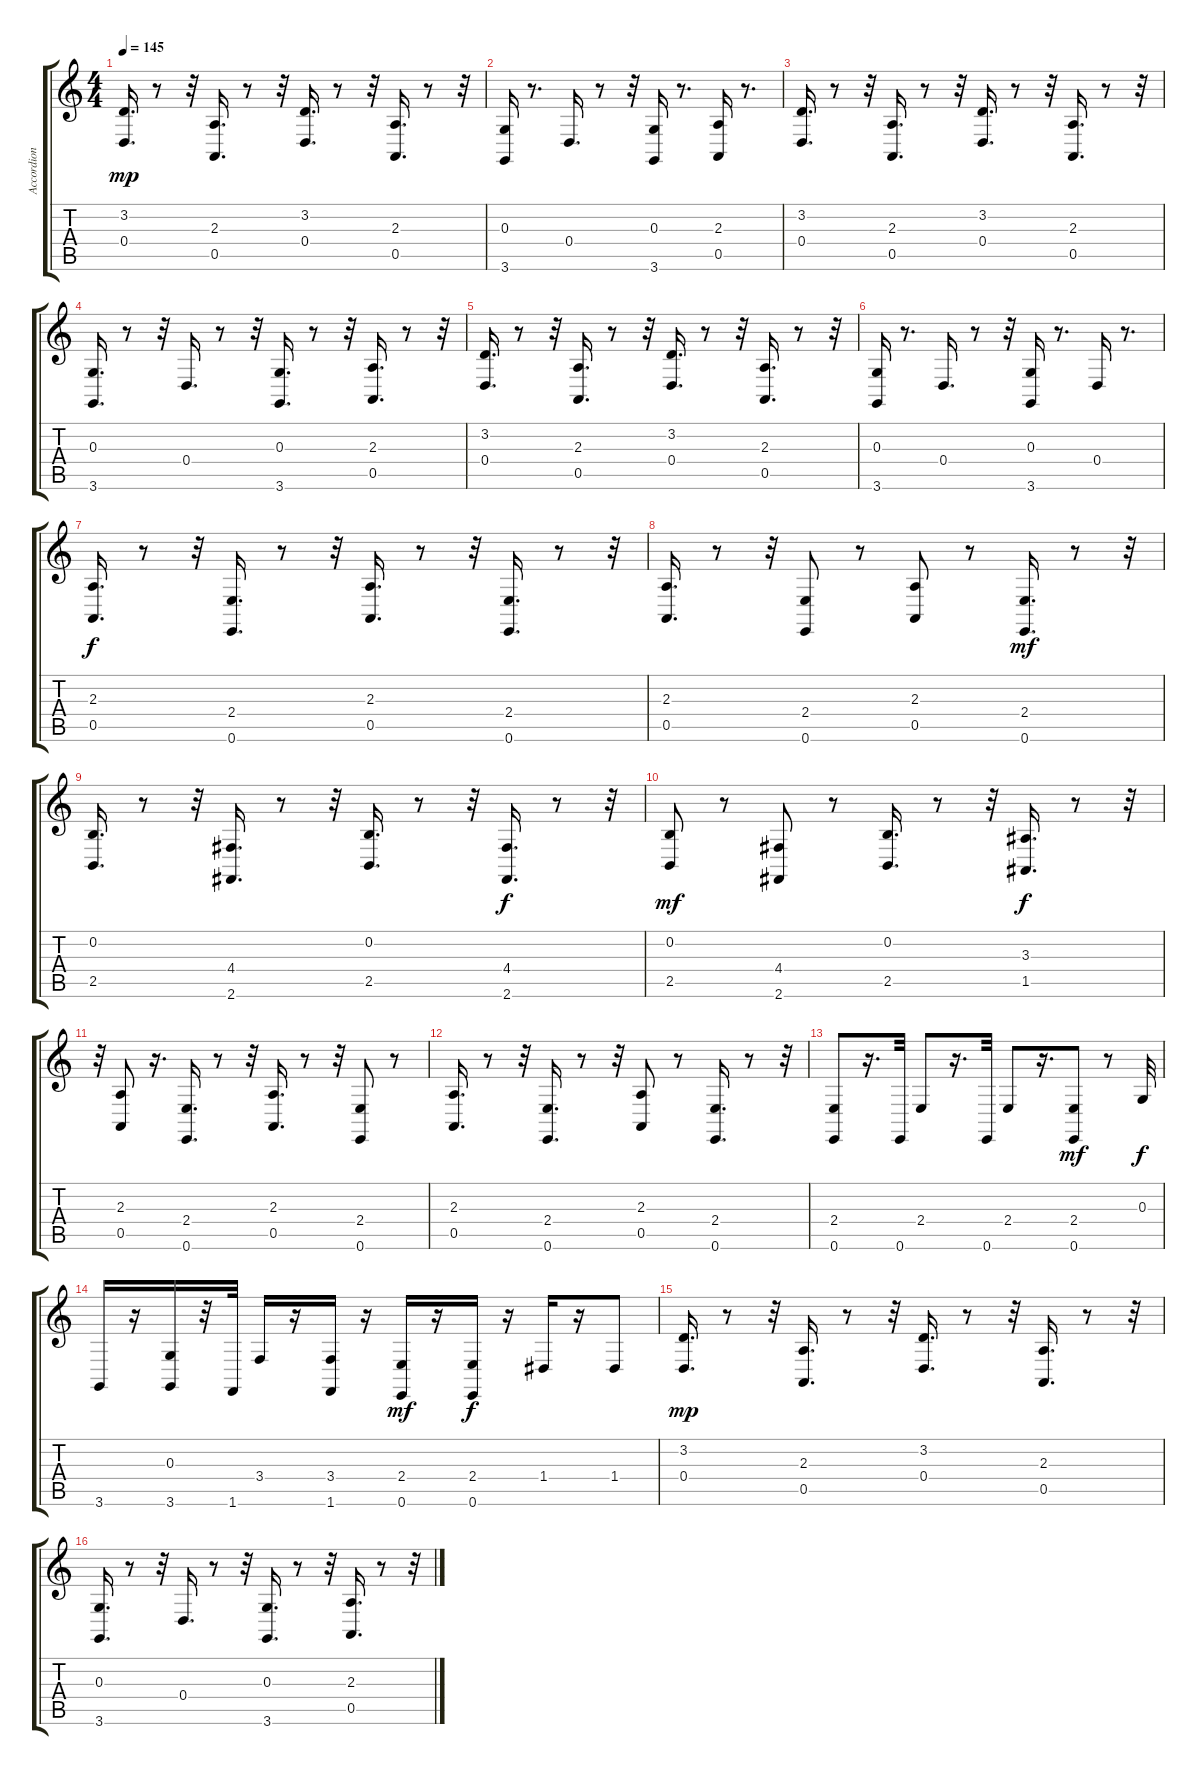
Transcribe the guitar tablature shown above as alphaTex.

\track ("Accordion Left" "Accordion ") {instrument accordion}
\staff {score tabs}
\tuning (E4 B3 G3 D3 A2 E2) {hide}
\ts (4 4)
\tempo 145
\clef g2
\ks c
(3.2 0.4).16{d dy mp} r.8 r.32 (2.3 0.5).16{d} r.8 r.32 (3.2 0.4).16{d} r.8 r.32 (2.3 0.5).16{d} r.8 r.32 |
(0.3 3.6).16 r.8{d} 0.4.16{d} r.8 r.32 (0.3 3.6).16 r.8{d} (2.3 0.5).16 r.8{d} |
(3.2 0.4).16{d} r.8 r.32 (2.3 0.5).16{d} r.8 r.32 (3.2 0.4).16{d} r.8 r.32 (2.3 0.5).16{d} r.8 r.32 |
(0.3 3.6).16{d} r.8 r.32 0.4.16{d} r.8 r.32 (0.3 3.6).16{d} r.8 r.32 (2.3 0.5).16{d} r.8 r.32 |
(3.2 0.4).16{d} r.8 r.32 (2.3 0.5).16{d} r.8 r.32 (3.2 0.4).16{d} r.8 r.32 (2.3 0.5).16{d} r.8 r.32 |
(0.3 3.6).16 r.8{d} 0.4.16{d} r.8 r.32 (0.3 3.6).16 r.8{d} 0.4.16 r.8{d} |
(2.3 0.5).16{d dy f} r.8 r.32 (2.4 0.6).16{d} r.8 r.32 (2.3 0.5).16{d} r.8 r.32 (2.4 0.6).16{d} r.8 r.32 |
(2.3 0.5).16{d} r.8 r.32 (2.4 0.6).8 r.8 (2.3 0.5).8 r.8 (2.4 0.6).16{d dy mf} r.8 r.32 |
(0.2 2.5).16{d} r.8 r.32 (4.4 2.6).16{d} r.8 r.32 (0.2 2.5).16{d} r.8 r.32 (4.4 2.6).16{d dy f} r.8 r.32 |
(0.2 2.5).8{dy mf} r.8 (4.4 2.6).8 r.8 (0.2 2.5).16{d} r.8 r.32 (3.3 1.5).16{d dy f} r.8 r.32 |
r.32 (2.3 0.5).8 r.16{d} (2.4 0.6).16{d} r.8 r.32 (2.3 0.5).16{d} r.8 r.32 (2.4 0.6).8 r.8 |
(2.3 0.5).16{d} r.8 r.32 (2.4 0.6).16{d} r.8 r.32 (2.3 0.5).8 r.8 (2.4 0.6).16{d} r.8 r.32 |
(2.4 0.6).8 r.16{d} 0.6.32 2.4.8 r.16{d} 0.6.32 2.4.8 r.16{d} (2.4 0.6).8{dy mf} r.8 0.3.32{dy f} |
3.6.16 r.16 (0.3 3.6).16 r.32 1.6.32 3.4.16 r.16 (3.4 1.6).16 r.16 (2.4 0.6).16{dy mf} r.16 (2.4 0.6).16{dy f} r.16 1.4.16 r.16 1.4.8 |
(3.2 0.4).16{d dy mp} r.8 r.32 (2.3 0.5).16{d} r.8 r.32 (3.2 0.4).16{d} r.8 r.32 (2.3 0.5).16{d} r.8 r.32 |
(0.3 3.6).16{d} r.8 r.32 0.4.16{d} r.8 r.32 (0.3 3.6).16{d} r.8 r.32 (2.3 0.5).16{d} r.8 r.32
